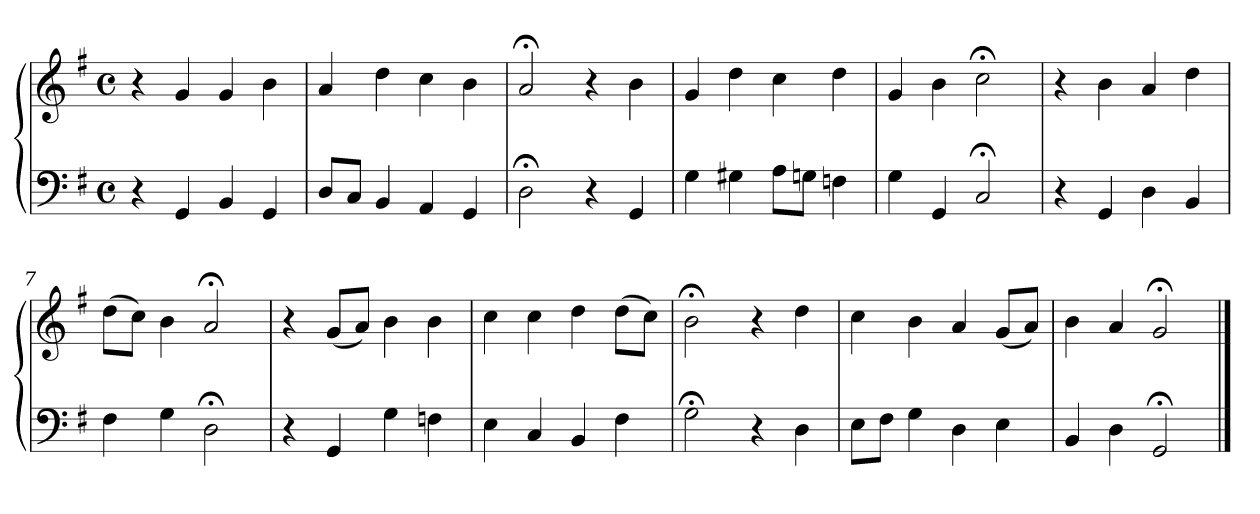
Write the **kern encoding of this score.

**kern	**kern
*part1	*part1
*staff2	*staff1
*clefF4	*clefG2
*k[f#]	*k[f#]
*M4/4	*M4/4
*met(c)	*met(c)
=1	=1
4r	4r
4GG	4g
4BB	4g
4GG	4b
=2	=2
8DL	4a
8CJ	.
4BB	4dd
4AA	4cc
4GG	4b
=3	=3
2D;<	2a;<
4r	4r
4GG	4b
=4	=4
4G	4g
4G#X	4dd
8AL	4cc
8GnJ	.
4Fn	4dd
=5	=5
4G	4g
4GG	4b
2C;<	2cc;<
=6	=6
4r	4r
4GG	4b
4D	4a
4BB	4dd
=7	=7
4F#	(8ddL
.	8ccJ)
4G	4b
2D;<	2a;<
!!LO:LB:g=z
=8	=8
4r	4r
4GG	(8gL
.	8aJ)
4G	4b
4Fn	4b
=9	=9
4E	4cc
4C	4cc
4BB	4dd
4F#	(8ddL
.	8ccJ)
=10	=10
2G;<	2b;<
4r	4r
4D	4dd
=11	=11
8EL	4cc
8F#J	.
4G	4b
4D	4a
4E	(8gL
.	8aJ)
=12	=12
4BB	4b
4D	4a
2GG;<	2g;<
==	==
*-	*-
